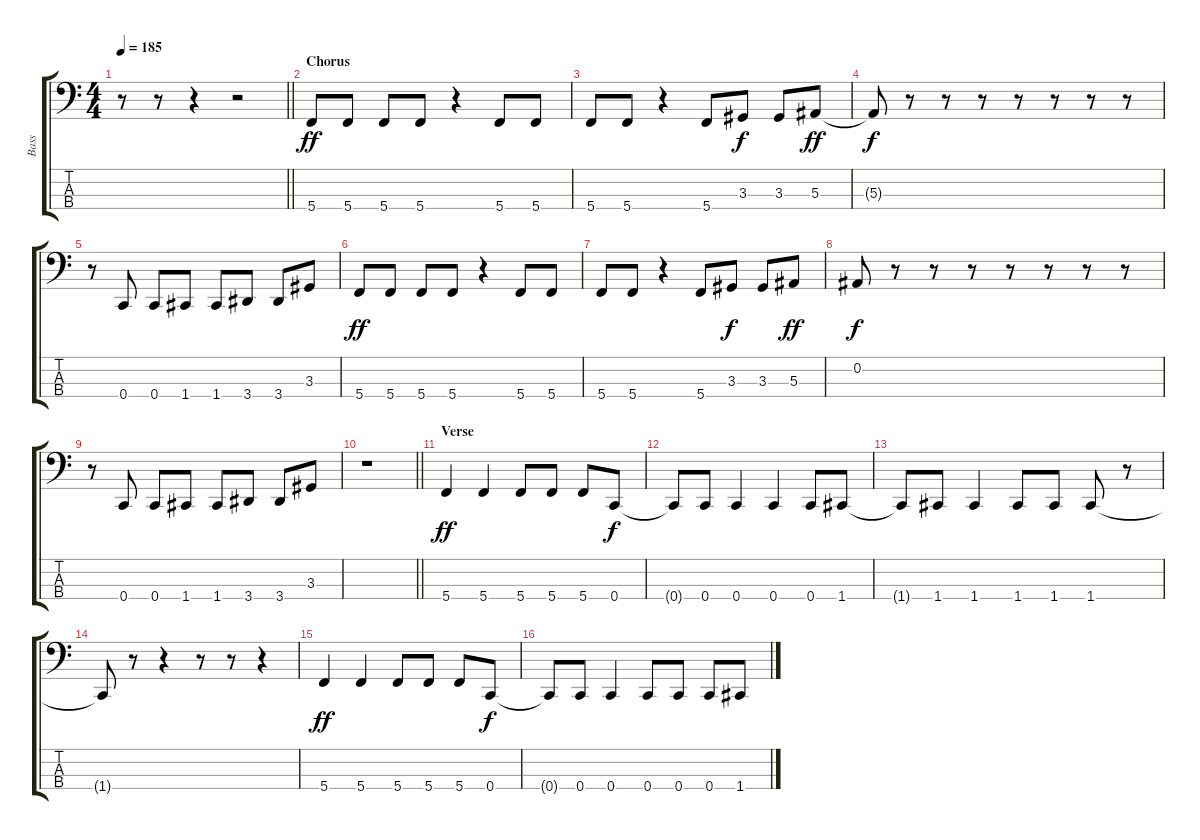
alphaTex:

\track ("Bass" "Bass") {instrument electricbassfinger}
\staff {score tabs}
\tuning (Eb2 Bb1 F1 C1) {hide}
\ts (4 4)
\tempo 185
\clef f4
\barLineRight lightlight
\ks c
r.8{dy f} r.8 r.4 r.2 |
\section ("" "Chorus")
5.4.8{dy ff} 5.4.8 5.4.8 5.4.8 r.4 5.4.8 5.4.8 |
5.4.8 5.4.8 r.4 5.4.8 3.3.8{dy f} 3.3.8 5.3.8{dy ff} |
5.3{t}.8{dy f} r.8 r.8 r.8 r.8 r.8 r.8 r.8 |
r.8 0.4.8 0.4.8 1.4.8 1.4.8 3.4.8 3.4.8 3.3.8 |
5.4.8{dy ff} 5.4.8 5.4.8 5.4.8 r.4 5.4.8 5.4.8 |
5.4.8 5.4.8 r.4 5.4.8 3.3.8{dy f} 3.3.8 5.3.8{dy ff} |
0.2.8{dy f} r.8 r.8 r.8 r.8 r.8 r.8 r.8 |
r.8 0.4.8 0.4.8 1.4.8 1.4.8 3.4.8 3.4.8 3.3.8 |
\barLineRight lightlight
r.1 |
\section ("" "Verse")
5.4.4{dy ff} 5.4.4 5.4.8 5.4.8 5.4.8 0.4.8{dy f} |
0.4{t}.8 0.4.8 0.4.4 0.4.4 0.4.8 1.4.8 |
1.4{t}.8 1.4.8 1.4.4 1.4.8 1.4.8 1.4.8 r.8 |
1.4{t}.8 r.8 r.4 r.8 r.8 r.4 |
5.4.4{dy ff} 5.4.4 5.4.8 5.4.8 5.4.8 0.4.8{dy f} |
0.4{t}.8 0.4.8 0.4.4 0.4.8 0.4.8 0.4.8 1.4.8
